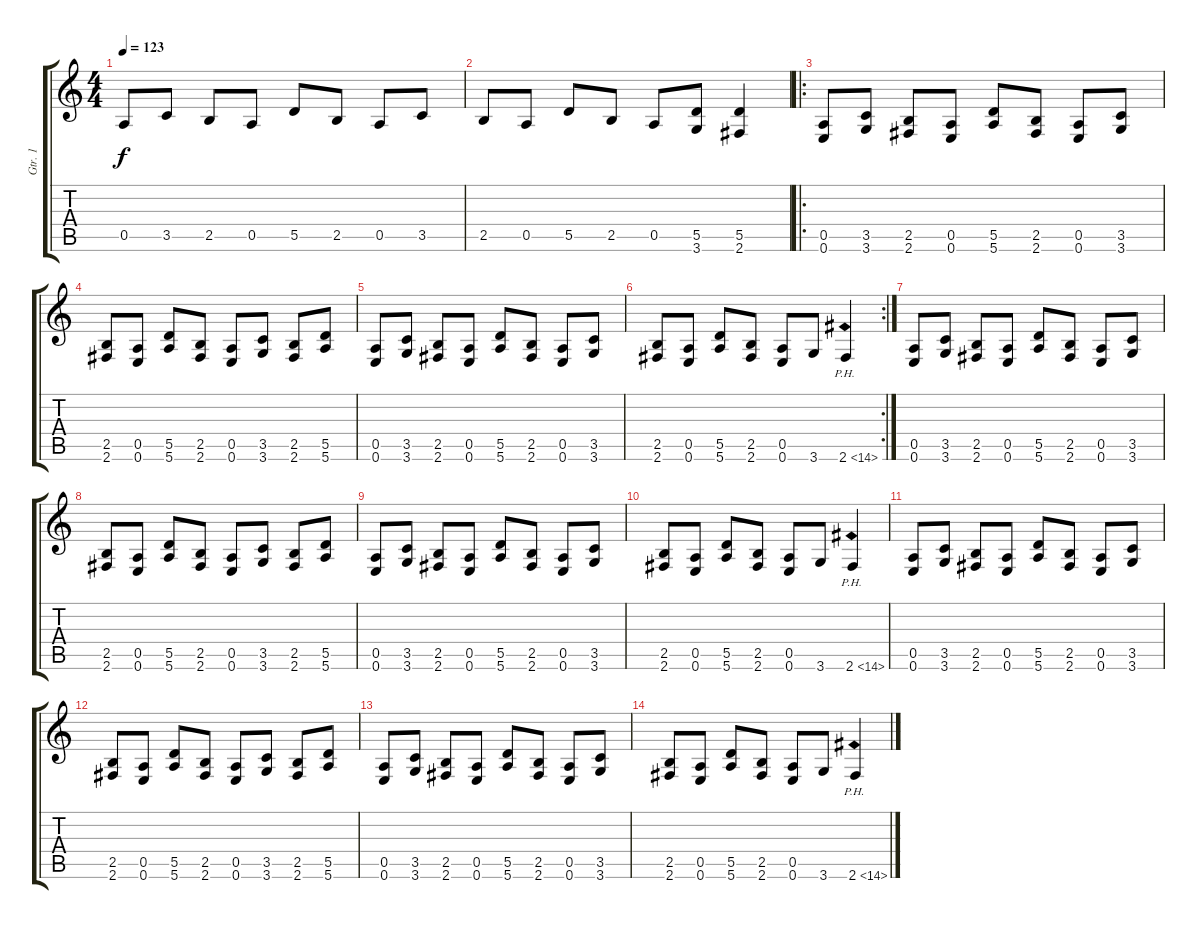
\track ("Gtr. 1" "Gtr. 1") {instrument distortionguitar}
\staff {score tabs}
\tuning (E4 B3 G3 D3 A2 E2) {hide}
\ts (4 4)
\tempo 123
\clef g2
\ks c
0.5.8{dy f} 3.5.8 2.5.8 0.5.8 5.5.8 2.5.8 0.5.8 3.5.8 |
2.5.8 0.5.8 5.5.8 2.5.8 0.5.8 (5.5 3.6).8 (5.5 2.6).4 |
\ro
(0.5 0.6).8 (3.5 3.6).8 (2.5 2.6).8 (0.5 0.6).8 (5.5 5.6).8 (2.5 2.6).8 (0.5 0.6).8 (3.5 3.6).8 |
(2.5 2.6).8 (0.5 0.6).8 (5.5 5.6).8 (2.5 2.6).8 (0.5 0.6).8 (3.5 3.6).8 (2.5 2.6).8 (5.5 5.6).8 |
(0.5 0.6).8 (3.5 3.6).8 (2.5 2.6).8 (0.5 0.6).8 (5.5 5.6).8 (2.5 2.6).8 (0.5 0.6).8 (3.5 3.6).8 |
\rc 2
(2.5 2.6).8 (0.5 0.6).8 (5.5 5.6).8 (2.5 2.6).8 (0.5 0.6).8 3.6.8 2.6{ph 12}.4 |
(0.5 0.6).8{volume 16} (3.5 3.6).8{volume 1} (2.5 2.6).8 (0.5 0.6).8 (5.5 5.6).8 (2.5 2.6).8 (0.5 0.6).8 (3.5 3.6).8 |
(2.5 2.6).8 (0.5 0.6).8 (5.5 5.6).8 (2.5 2.6).8 (0.5 0.6).8 (3.5 3.6).8 (2.5 2.6).8 (5.5 5.6).8 |
(0.5 0.6).8 (3.5 3.6).8 (2.5 2.6).8 (0.5 0.6).8 (5.5 5.6).8 (2.5 2.6).8 (0.5 0.6).8 (3.5 3.6).8 |
(2.5 2.6).8 (0.5 0.6).8 (5.5 5.6).8 (2.5 2.6).8 (0.5 0.6).8 3.6.8 2.6{ph 12}.4 |
(0.5 0.6).8 (3.5 3.6).8 (2.5 2.6).8 (0.5 0.6).8 (5.5 5.6).8 (2.5 2.6).8 (0.5 0.6).8 (3.5 3.6).8 |
(2.5 2.6).8 (0.5 0.6).8 (5.5 5.6).8 (2.5 2.6).8 (0.5 0.6).8 (3.5 3.6).8 (2.5 2.6).8 (5.5 5.6).8 |
(0.5 0.6).8 (3.5 3.6).8 (2.5 2.6).8 (0.5 0.6).8 (5.5 5.6).8 (2.5 2.6).8 (0.5 0.6).8 (3.5 3.6).8 |
(2.5 2.6).8 (0.5 0.6).8 (5.5 5.6).8 (2.5 2.6).8 (0.5 0.6).8 3.6.8 2.6{ph 12}.4
